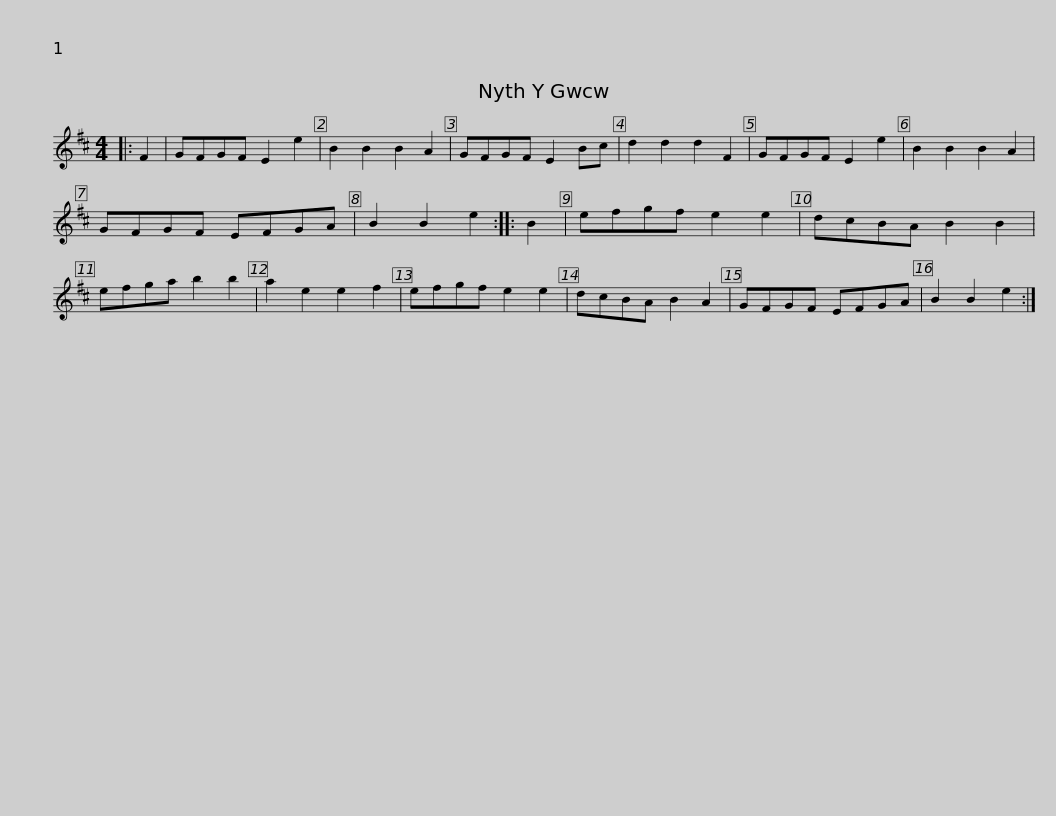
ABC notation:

X:1
L:1/8
M:4/4
I:linebreak $
K:D
V:1 treble
V:1
|: F2 | GFGF E2 e2 | B2 B2 B2 A2 | GFGF E2 Bc | d2 d2 d2 F2 | %5
 GFGF E2 e2 | B2 B2 B2 A2 | GFGF EFGA |$ B2 B2 e2 :: B2 | %10
 efgf e2 e2 | dcBA B2 B2 | efga b2 b2 | a2 e2 e2 f2 | efgf e2 e2 | %15
 dcBA B2 A2 |$ GFGF EFGA | B2 B2 e2 :| %18
